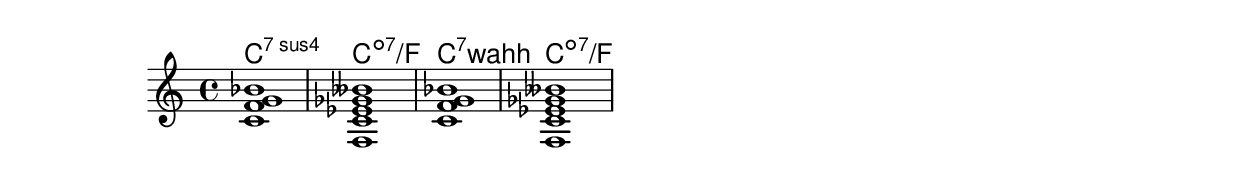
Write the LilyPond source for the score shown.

\version "2.10.0"
\header {

    texidoc = "The property @code{chordNameExceptions} can used
    to store a list of special notations for specific chords."

}


				% 7sus4 denoted with ^7 wahh
chExceptionMusic =  {
    <c f g bes>1-\markup { \super "7" "wahh" }}

				% add to existing exceptions.
chExceptions = #(append
		 (sequential-music-to-chord-exceptions chExceptionMusic #t)
		 ignatzekExceptions)

theMusic = \chordmode {
    c:7sus4 c:dim7/+f
    \set chordNameExceptions = #chExceptions
    c:7sus4 c:dim7/+f
}

\layout { ragged-right = ##t }

<< \context ChordNames \theMusic
   \context Voice \theMusic
>>  
